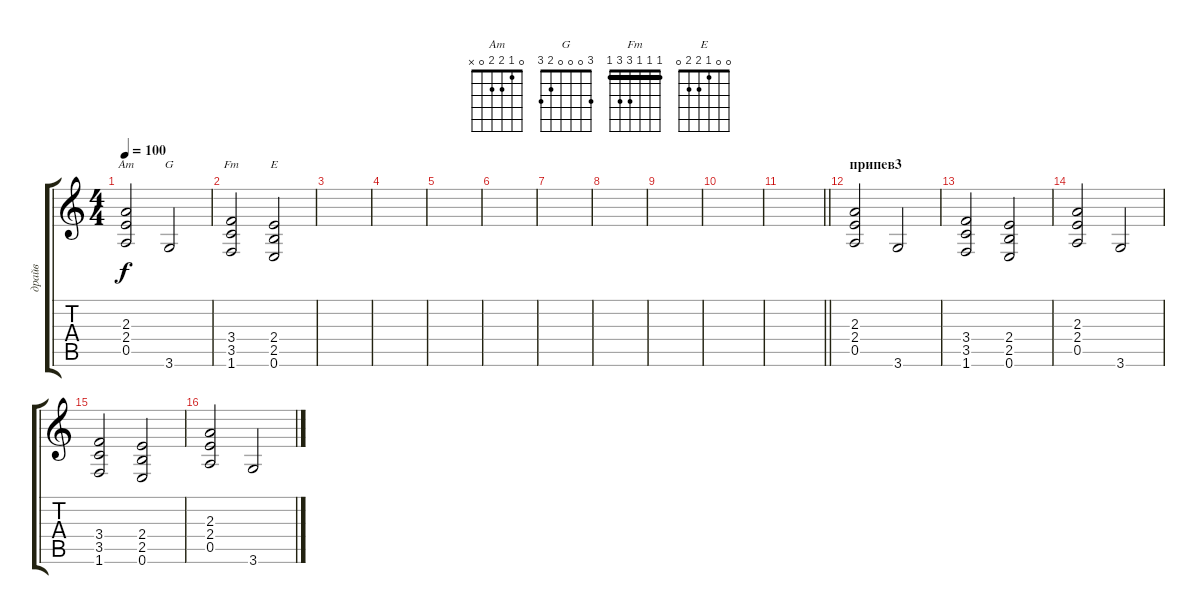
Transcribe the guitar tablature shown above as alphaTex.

\track ("драйв" "драйв") {instrument overdrivenguitar}
\staff {score tabs}
\tuning (E4 B3 G3 D3 A2 E2) {hide}
\chord ("Am" 0 1 2 2 0 x)
\chord ("G" 3 0 0 0 2 3)
\chord ("Fm" 1 1 1 3 3 1) {barre 1}
\chord ("E" 0 0 1 2 2 0)
\ts (4 4)
\tempo 100
\clef g2
\ks c
(2.3 2.4 0.5).2{ch "Am" dy f} 3.6.2{ch "G"} |
(3.4 3.5 1.6).2{ch "Fm"} (2.4 2.5 0.6).2{ch "E"} |
|
|
|
|
|
|
|
|
\barLineRight lightlight
|
\section ("" "припев3")
(2.3 2.4 0.5).2 3.6.2 |
(3.4 3.5 1.6).2 (2.4 2.5 0.6).2 |
(2.3 2.4 0.5).2 3.6.2 |
(3.4 3.5 1.6).2 (2.4 2.5 0.6).2 |
(2.3 2.4 0.5).2 3.6.2
